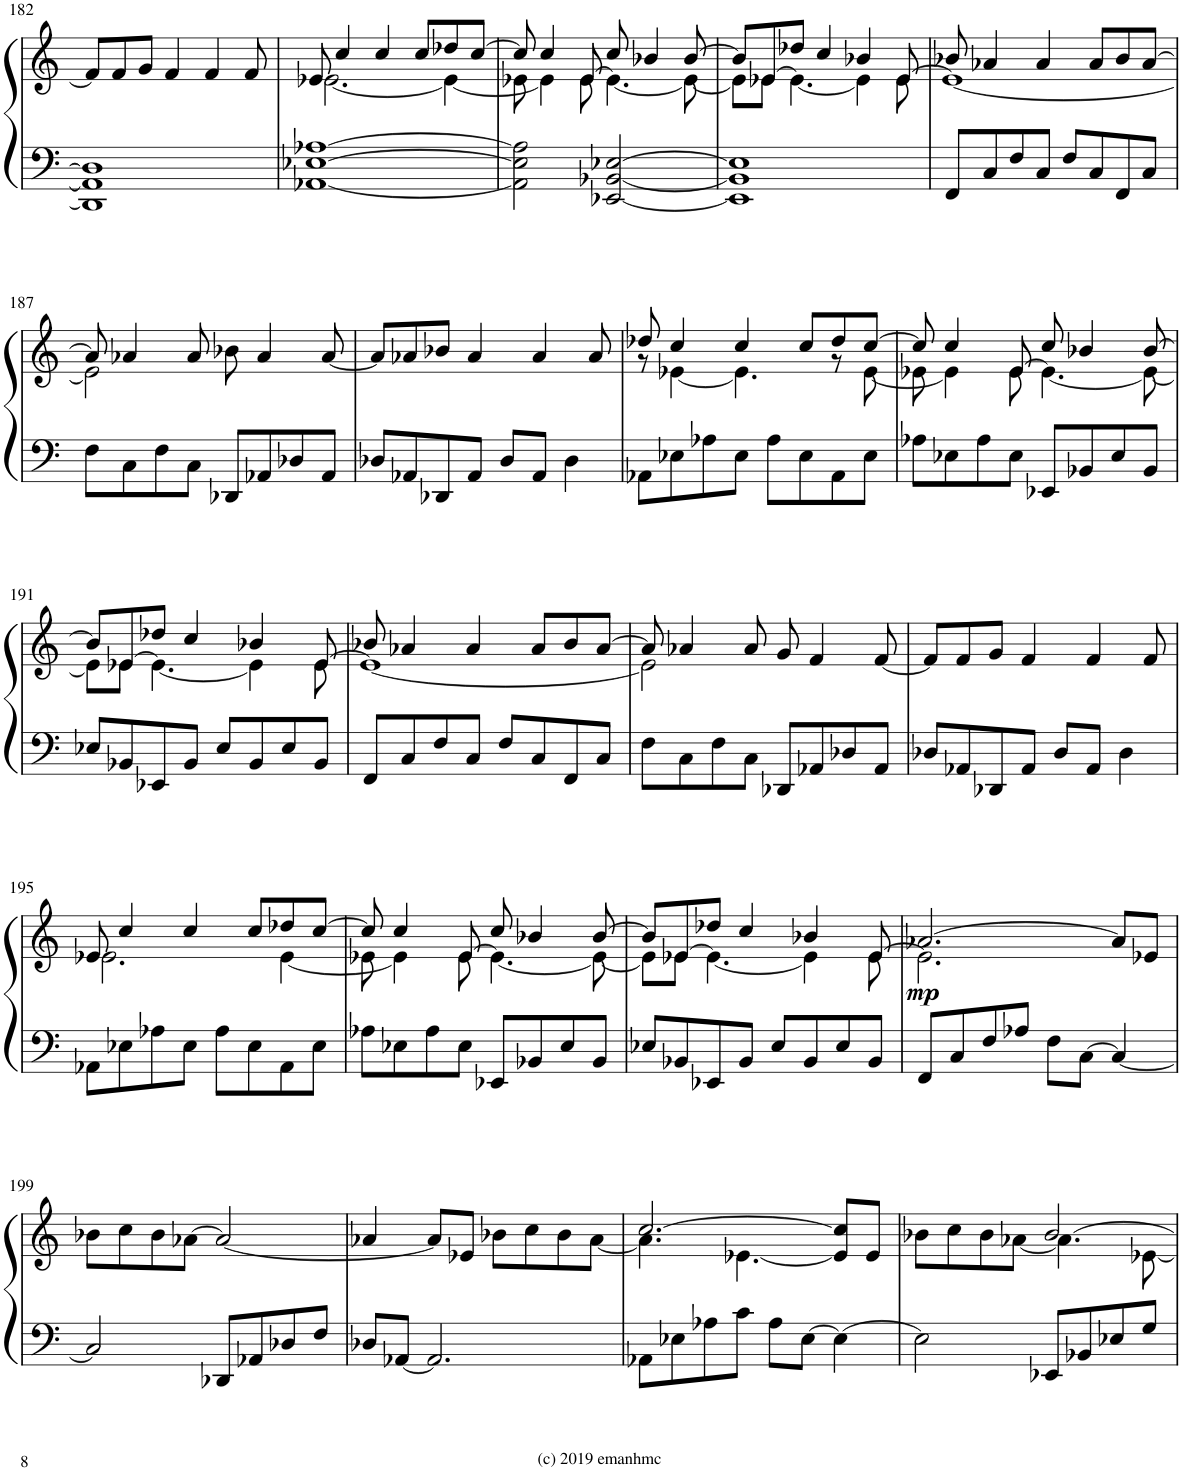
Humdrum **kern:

**kern	**kern	**dynam
*part1	*part1	*part1
*staff2	*staff1	*staff1/2
*I"Piano	*	*
*I'Pno.	*	*
!!LO:PB:g=z
*clefF4	*clefG2	*
*k[]	*k[]	*
*M4/4	*M4/4	*
=182	=182	=182
1DD-] 1AA-] 1D-]	8f/L]	.
.	8f/	.
.	8g/J	.
.	4f/	.
.	4f/	.
.	8f/	.
=183	=183	=183
*	*^	*
[1AA-X [1E-X [1A-X	8e-X/	[2.e-\	.
.	4cc/	.	.
.	4cc/	.	.
.	8cc/L	.	.
.	8dd-X/	4e-\_	.
.	[8cc/J	.	.
=184	=184	=184	=184
2AA-\] 2E-\] 2A-\]	8cc/]	8e-X\	.
.	4cc/	4e-\]	.
.	[8e-/	8e-\	.
[2EE-X/ [2BB-X/ [2E-X/	8cc/	4.e-\_	.
.	4b-X/	.	.
.	[8b-/	8e-\_	.
=185	=185	=185	=185
1EE-] 1BB-] 1E-]	8b-/L]	8e-\L]	.
.	[8e-X/	8e-\J	.
.	8dd-X/J	4.e-\_	.
.	4cc/	.	.
.	4b-X/	4e-\]	.
.	[8e-/	8e-\	.
=186	=186	=186	=186
8FF/L	8b-X/	1e-_	.
8C/	4a-X/	.	.
8F/	.	.	.
8C/J	4a-/	.	.
8F/L	.	.	.
8C/	8a-/L	.	.
8FF/	8b-/	.	.
8C/J	[8a-/J	.	.
!!LO:LB:g=z	!!
=187	=187	=187	=187
8F\L	8a-/]	2e-\]	.
8C\	4a-X/	.	.
8F\	.	.	.
8C\J	8a-/	.	.
8DD-X/L	8b-X\	2ryy	.
8AA-X/	4a-/	.	.
8D-X/	.	.	.
8AA-/J	[8a-/	.	.
*	*v	*v	*
=188	=188	=188
8D-X/L	8a-/L]	.
8AA-X/	8a-X/	.
8DD-X/	8b-X/J	.
8AA-/J	4a-/	.
8D-/L	.	.
8AA-/J	4a-/	.
4D-\	.	.
.	8a-/	.
=189	=189	=189
*	*^	*
8AA-X\L	8dd-X/	8r	.
8E-X\	4cc/	[4e-X\	.
8A-X\	.	.	.
8E-\J	4cc/	4.e-\]	.
8A-\L	.	.	.
8E-\	8cc/L	.	.
8AA-\	8dd-/	8r	.
8E-\J	[8cc/J	[8e-\	.
=190	=190	=190	=190
8A-X\L	8cc/]	8e-X\	.
8E-X\	4cc/	4e-\]	.
8A-\	.	.	.
8E-\J	[8e-/	8e-\	.
8EE-X/L	8cc/	4.e-\_	.
8BB-X/	4b-X/	.	.
8E-/	.	.	.
8BB-/J	[8b-/	8e-\_	.
!!LO:LB:g=z	!!
=191	=191	=191	=191
8E-X/L	8b-/L]	8e-\L]	.
8BB-X/	[8e-X/	8e-\J	.
8EE-X/	8dd-X/J	4.e-\_	.
8BB-/J	4cc/	.	.
8E-/L	.	.	.
8BB-/	4b-X/	4e-\]	.
8E-/	.	.	.
8BB-/J	[8e-/	8e-\	.
=192	=192	=192	=192
8FF/L	8b-X/	1e-_	.
8C/	4a-X/	.	.
8F/	.	.	.
8C/J	4a-/	.	.
8F/L	.	.	.
8C/	8a-/L	.	.
8FF/	8b-/	.	.
8C/J	[8a-/J	.	.
=193	=193	=193	=193
8F\L	8a-/]	2e-\]	.
8C\	4a-X/	.	.
8F\	.	.	.
8C\J	8a-/	.	.
8DD-X/L	8g/	2ryy	.
8AA-X/	4f/	.	.
8D-X/	.	.	.
8AA-/J	[8f/	.	.
*	*v	*v	*
=194	=194	=194
8D-X/L	8f/L]	.
8AA-X/	8f/	.
8DD-X/	8g/J	.
8AA-/J	4f/	.
8D-/L	.	.
8AA-/J	4f/	.
4D-\	.	.
.	8f/	.
!!LO:LB:g=z
=195	=195	=195
*	*^	*
8AA-X\L	8e-X/	2.e-\	.
8E-X\	4cc/	.	.
8A-X\	.	.	.
8E-\J	4cc/	.	.
8A-\L	.	.	.
8E-\	8cc/L	.	.
8AA-\	8dd-X/	[4e-\	.
8E-\J	[8cc/J	.	.
=196	=196	=196	=196
8A-X\L	8cc/]	8e-X\	.
8E-X\	4cc/	4e-\]	.
8A-\	.	.	.
8E-\J	[8e-/	8e-\	.
8EE-X/L	8cc/	4.e-\_	.
8BB-X/	4b-X/	.	.
8E-/	.	.	.
8BB-/J	[8b-/	8e-\_	.
=197	=197	=197	=197
8E-X/L	8b-/L]	8e-\L]	.
8BB-X/	[8e-X/	8e-\J	.
8EE-X/	8dd-X/J	4.e-\_	.
8BB-/J	4cc/	.	.
8E-/L	.	.	.
8BB-/	4b-X/	4e-\]	.
8E-/	.	.	.
8BB-/J	[8e-/	8e-\	.
=198	=198	=198	=198
!	!	!	!LO:DY:b
8FF/L	[2.a-X/	2.e-\]	mp
8C/	.	.	.
8F/	.	.	.
8A-X/J	.	.	.
8F\L	.	.	.
[8C\J	.	.	.
4C/_	8a-/L]	4ryy	.
.	8e-X/J	.	.
*	*v	*v	*
!!LO:LB:g=z
=199	=199	=199
2C/]	8b-X\L	.
.	8cc\	.
.	8b-\	.
.	[8a-X\J	.
8DD-X/L	2a-/_	.
8AA-X/	.	.
8D-X/	.	.
8F/J	.	.
=200	=200	=200
8D-X/L	4a-X/	.
[8AA-X/J	.	.
2.AA-/]	8a-/L]	.
.	8e-X/J	.
.	8b-X\L	.
.	8cc\	.
.	8b-\	.
.	[8a-\J	.
=201	=201	=201
*	*^	*
8AA-X\L	[2.cc/	4.a-\]	.
8E-X\	.	.	.
8A-X\	.	.	.
8c\J	.	[4.e-X\	.
8A-\L	.	.	.
[8E-\J	.	.	.
4E-\_	8e-/] 8cc/]L	4ryy	.
.	8e-/J	.	.
=202	=202	=202	=202
2E-\]	8b-X\L	2ryy	.
.	8cc\	.	.
.	8b-\	.	.
.	[8a-X\J	.	.
8EE-X/L	[2b-/	4.a-\]	.
8BB-X/	.	.	.
8E-X/	.	.	.
8G/J	.	[8e-X\	.
*	*v	*v	*
=	=	=
*-	*-	*-
